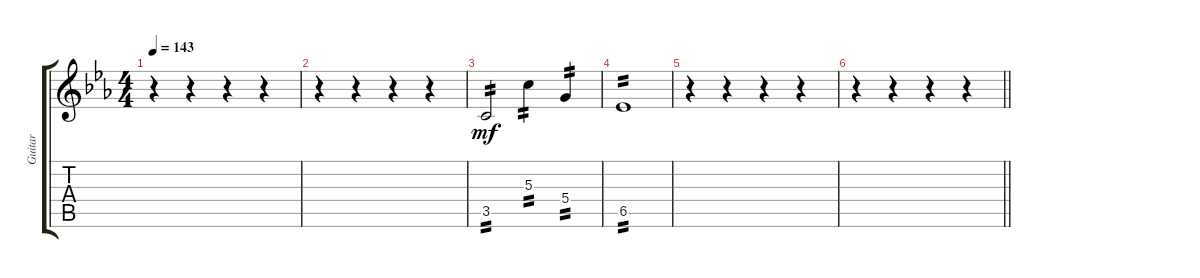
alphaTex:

\track ("Guitar" "Guitar") {instrument acousticguitarnylon}
\staff {score tabs}
\tuning (E4 B3 G3 D3 A2 E2) {hide}
\ts (4 4)
\tempo 143
\clef g2
\ks cminor
r.4{dy mf} r.4 r.4 r.4 |
r.4 r.4 r.4 r.4 |
3.5.2{tp 2} 5.3.4{tp 2} 5.4.4{tp 2} |
6.5.1{tp 2} |
r.4 r.4 r.4 r.4 |
\barLineRight lightlight
r.4 r.4 r.4 r.4
